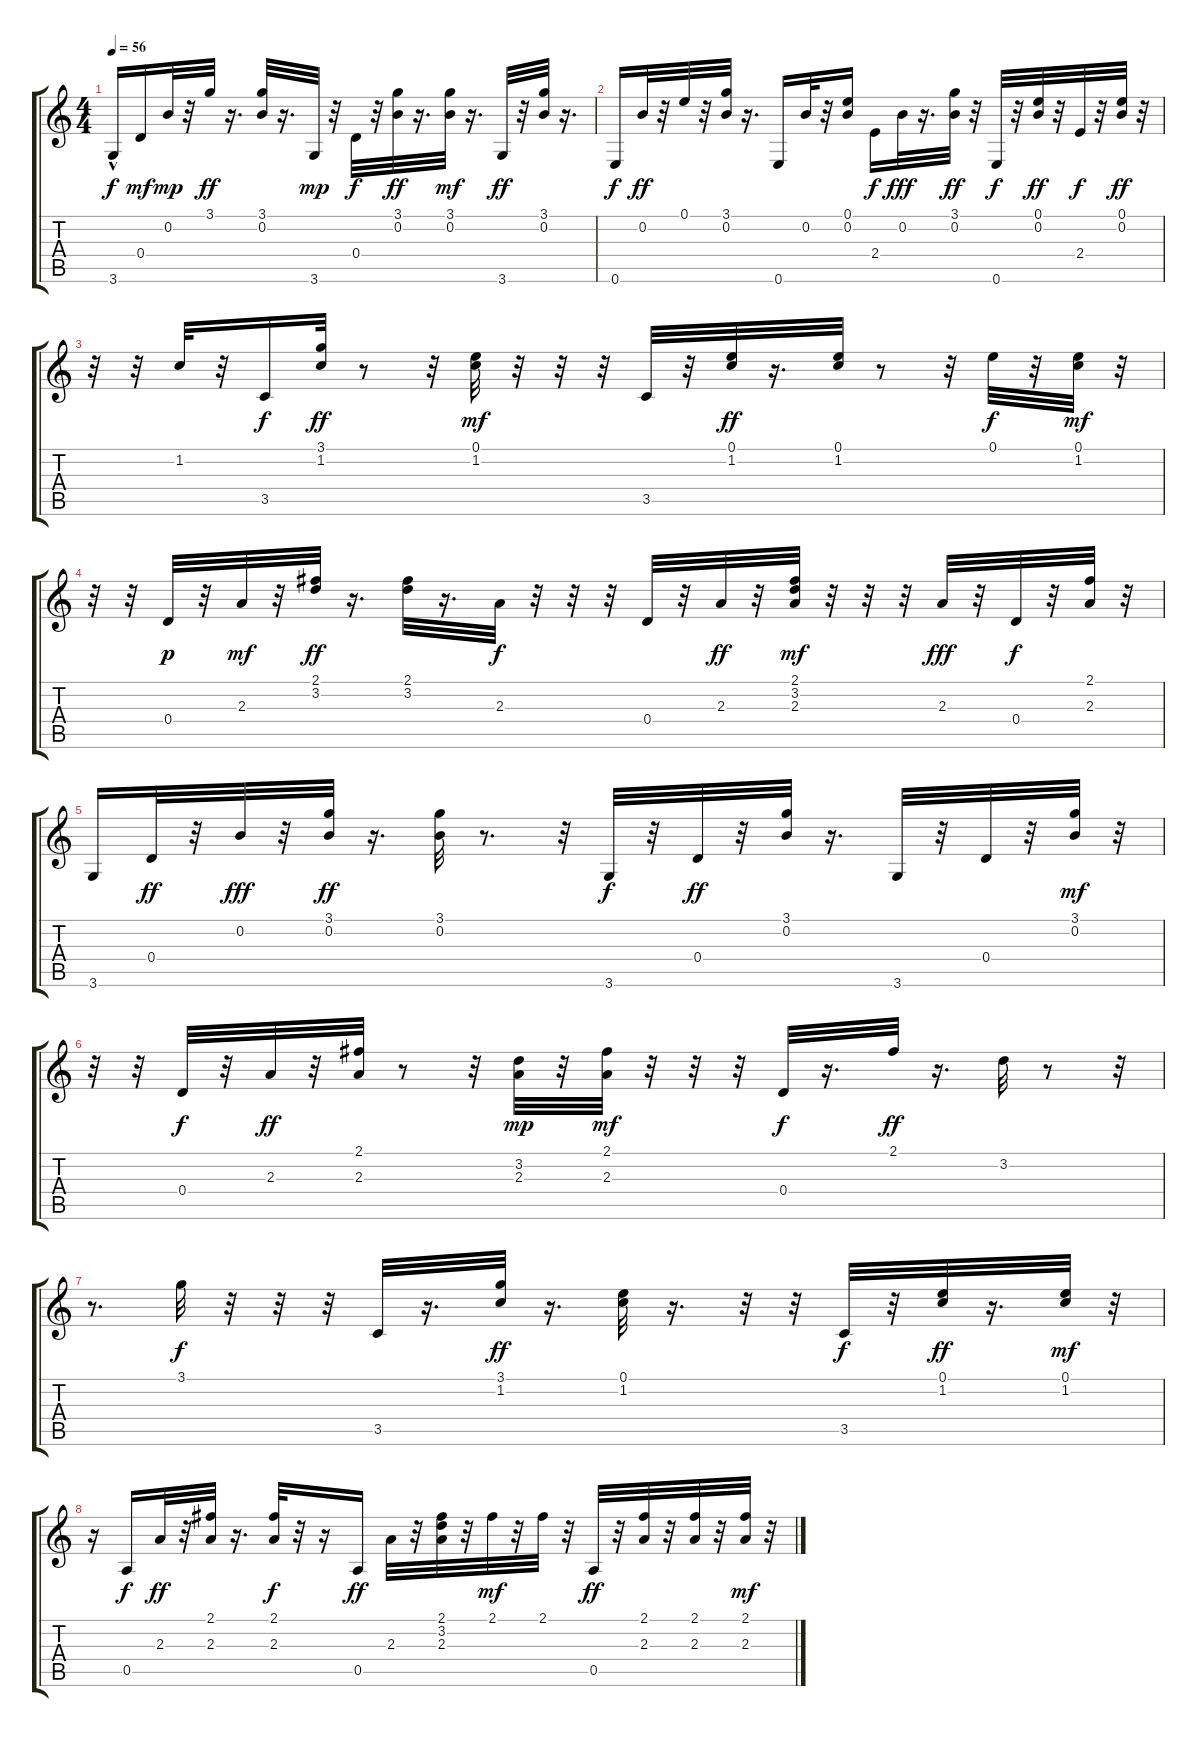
\track "" {instrument acousticguitarsteel}
\staff {score tabs}
\tuning (E4 B3 G3 D3 A2 E2) {hide}
\ts (4 4)
\tempo 56
\clef g2
\ks c
3.6{hac}.16{dy f} 0.4.16{dy mf} 0.2.32{dy mp} r.32 3.1.32{dy ff} r.16{d} (3.1 0.2).32 r.16{d} 3.6.32{dy mp} r.32 0.4.32{dy f} r.32 (3.1 0.2).32{dy ff} r.16{d} (3.1 0.2).32{dy mf} r.16{d} 3.6.32{dy ff} r.32 (3.1 0.2).32 r.16{d} |
0.6.16{dy f} 0.2.32{dy ff} r.32 0.1.32 r.32 (3.1 0.2).32 r.16{d} 0.6.16 0.2.32 r.32 (0.1 0.2).16 2.4.16{dy f} 0.2.32{dy fff} r.16{d} (3.1 0.2).32{dy ff} r.32 0.6.32{dy f} r.32 (0.1 0.2).32{dy ff} r.32 2.4.32{dy f} r.32 (0.1 0.2).32{dy ff} r.32 |
r.32 r.32 1.2.32 r.32 3.5.16{dy f} (3.1 1.2).32{dy ff} r.8 r.32 (0.1 1.2).32{dy mf} r.32 r.32 r.32 3.5.32 r.32 (0.1 1.2).32{dy ff} r.16{d} (0.1 1.2).32 r.8 r.32 0.1.32{dy f} r.32 (0.1 1.2).32{dy mf} r.32 |
r.32 r.32 0.4.32{dy p} r.32 2.3.32{dy mf} r.32 (2.1 3.2).32{dy ff} r.16{d} (2.1 3.2).32 r.16{d} 2.3.32{dy f} r.32 r.32 r.32 0.4.32 r.32 2.3.32{dy ff} r.32 (2.1 3.2 2.3).32{dy mf} r.32 r.32 r.32 2.3.32{dy fff} r.32 0.4.32{dy f} r.32 (2.1 2.3).32 r.32 |
3.6.16 0.4.32{dy ff} r.32 0.2.32{dy fff} r.32 (3.1 0.2).32{dy ff} r.16{d} (3.1 0.2).32 r.8{d} r.32 3.6.32{dy f} r.32 0.4.32{dy ff} r.32 (3.1 0.2).32 r.16{d} 3.6.32 r.32 0.4.32 r.32 (3.1 0.2).32{dy mf} r.32 |
r.32 r.32 0.4.32{dy f} r.32 2.3.32{dy ff} r.32 (2.1 2.3).32 r.8 r.32 (3.2 2.3).32{dy mp} r.32 (2.1 2.3).32{dy mf} r.32 r.32 r.32 0.4.32{dy f} r.16{d} 2.1.32{dy ff} r.16{d} 3.2.32 r.8 r.32 |
r.8{d} 3.1.32{dy f} r.32 r.32 r.32 3.5.32 r.16{d} (3.1 1.2).32{dy ff} r.16{d} (0.1 1.2).32 r.16{d} r.32 r.32 3.5.32{dy f} r.32 (0.1 1.2).32{dy ff} r.16{d} (0.1 1.2).32{dy mf} r.32 |
r.16 0.5.16{dy f} 2.3.32{dy ff} r.32 (2.1 2.3).32 r.16{d} (2.1 2.3).32{dy f} r.32 r.16 0.5.16{dy ff} 2.3.32 r.32 (2.1 3.2 2.3).32 r.32 2.1.32{dy mf} r.32 2.1.32 r.32 0.5.32{dy ff} r.32 (2.1 2.3).32 r.32 (2.1 2.3).32 r.32 (2.1 2.3).32{dy mf} r.32
